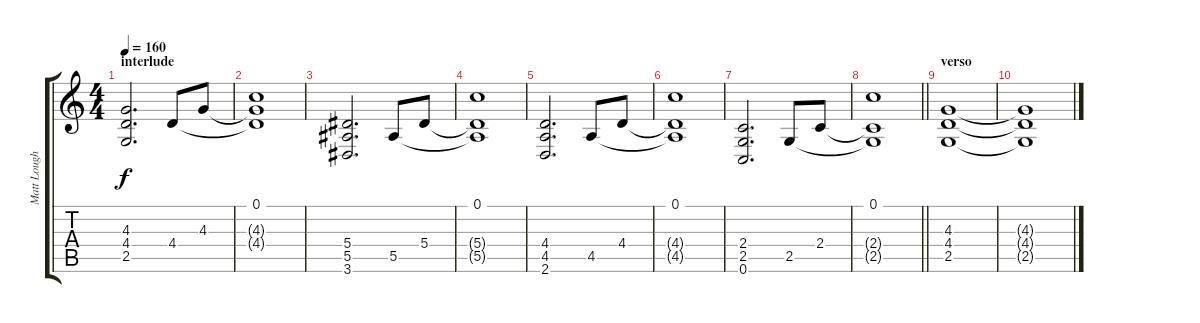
\track ("Matt Loughran" "Matt Lough") {instrument distortionguitar}
\staff {score tabs}
\tuning (C4 G3 Eb3 Bb2 F2 C2) {hide}
\ts (4 4)
\section ("" "interlude")
\tempo 160
\clef g2
\ks c
(4.3 4.4 2.5).2{d dy f volume 16 balance 8} 4.4.8 4.3.8 |
(0.1 4.3{t} 4.4{t}).1 |
(5.4 5.5 3.6).2{d} 5.5.8 5.4.8 |
(0.1 5.4{t} 5.5{t}).1 |
(4.4 4.5 2.6).2{d} 4.5.8 4.4.8 |
(0.1 4.4{t} 4.5{t}).1 |
(2.4 2.5 0.6).2{d} 2.5.8 2.4.8 |
\barLineRight lightlight
(0.1 2.4{t} 2.5{t}).1 |
\section ("" "verso")
(4.3 4.4 2.5).1 |
(4.3{t} 4.4{t} 2.5{t}).1
